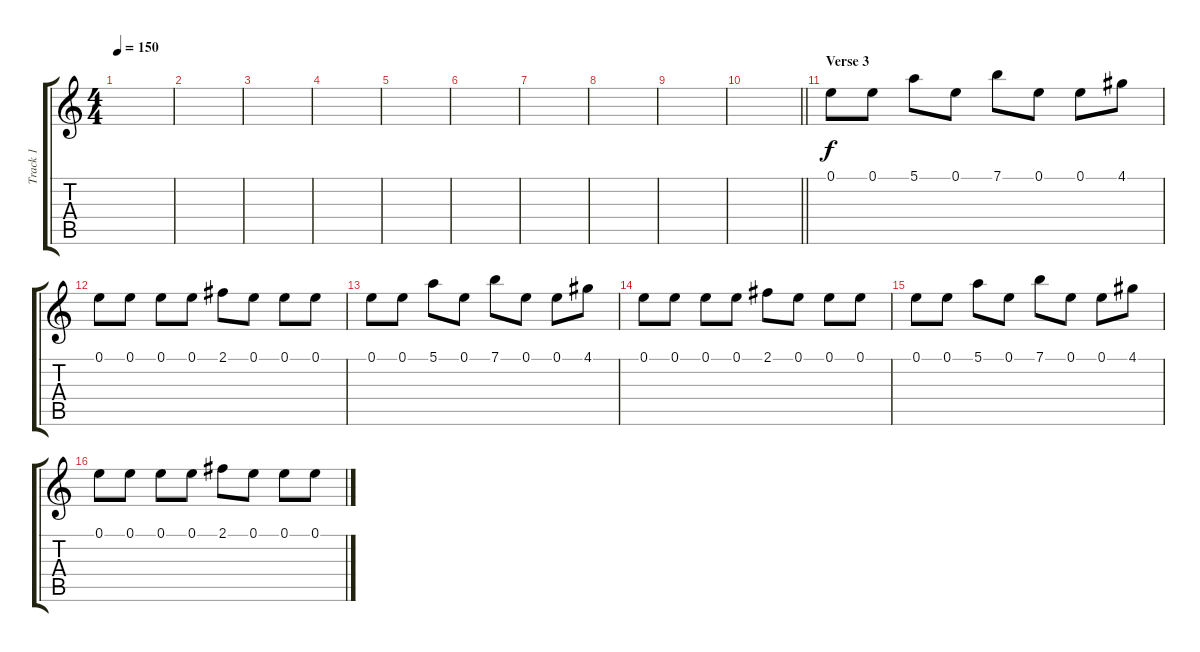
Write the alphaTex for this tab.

\track ("Track 1" "Track 1") {instrument acousticguitarsteel}
\staff {score tabs}
\tuning (E4 B3 G3 D3 A2 E2) {hide}
\ts (4 4)
\tempo 150
\clef g2
\ks c
|
|
|
|
|
|
|
|
|
\barLineRight lightlight
|
\section ("" "Verse 3")
0.1.8 0.1.8 5.1.8 0.1.8 7.1.8 0.1.8 0.1.8 4.1.8 |
0.1.8 0.1.8 0.1.8 0.1.8 2.1.8 0.1.8 0.1.8 0.1.8 |
0.1.8 0.1.8 5.1.8 0.1.8 7.1.8 0.1.8 0.1.8 4.1.8 |
0.1.8 0.1.8 0.1.8 0.1.8 2.1.8 0.1.8 0.1.8 0.1.8 |
0.1.8 0.1.8 5.1.8 0.1.8 7.1.8 0.1.8 0.1.8 4.1.8 |
0.1.8 0.1.8 0.1.8 0.1.8 2.1.8 0.1.8 0.1.8 0.1.8
